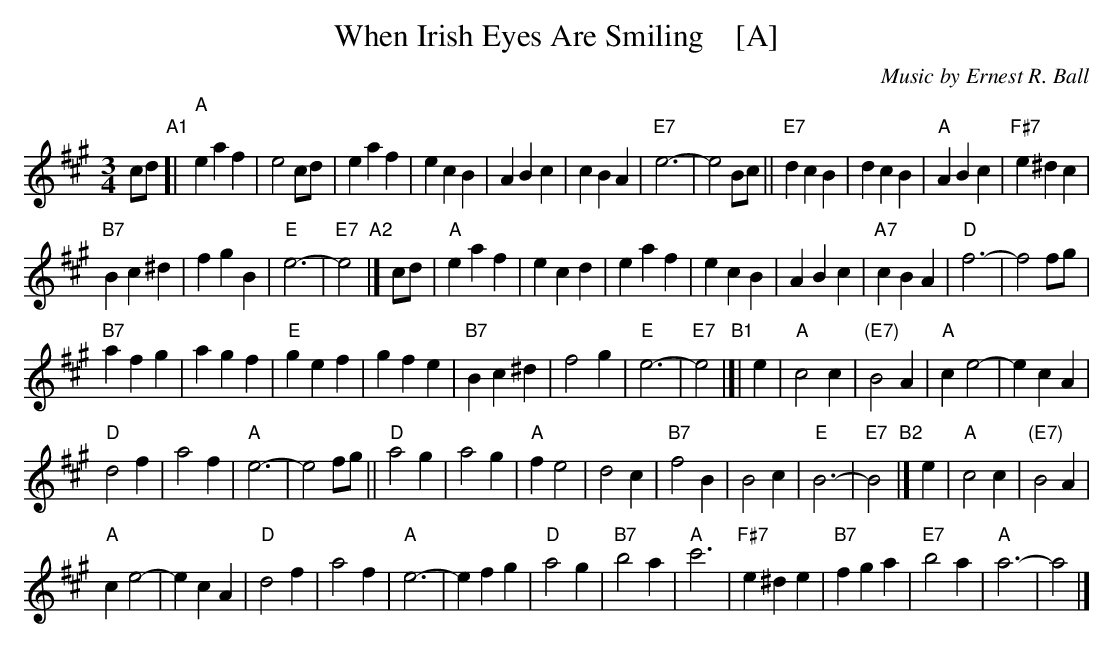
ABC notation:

X:1
T: When Irish Eyes Are Smiling    [A]
C:Music by Ernest R. Ball
M:3/4
L:1/4
K:A
c/d/ "A1"[|\
"A"e a f | e2 c/d/ | e a f | e c B |\
A B c | c B A | "E7"e3- | e2 B/c/ ||\
"E7"d c B | d c B | "A"A B c | "F#7"e ^d c |
"B7"B c^d | f g B | "E"e3- | "E7"e2 "A2"|] c/d/ |\
"A"e a f | e c d | e a f | e c B |\
A B c | "A7"c B A | "D"f3- | f2 f/g/ |
"B7"a f g | a g f | "E"g e f | g f e |\
"B7"B c^d | f2 g | "E"e3- | "E7"e2 "B1"|[| e |\
"A"c2 c | "(E7)"B2 A | "A"c e2- | e c A |
"D"d2 f | a2 f | "A"e3- | e2 f/g/ ||\
"D"a2 g | a2 g | "A"f e2 | d2 c |\
"B7"f2 B | B2 c | "E"B3- | "E7"B2 "B2"|] e |\
"A"c2 c | "(E7)"B2 A |
"A"c e2- | e c A |\
"D"d2 f | a2 f | "A"e3- | e f g | "D"a2 g |\
"B7"b2 a | "A"c'3 | "F#7"e ^d e |\
"B7"fg a | "E7"b2 a | "A"a3- | a2 |]
